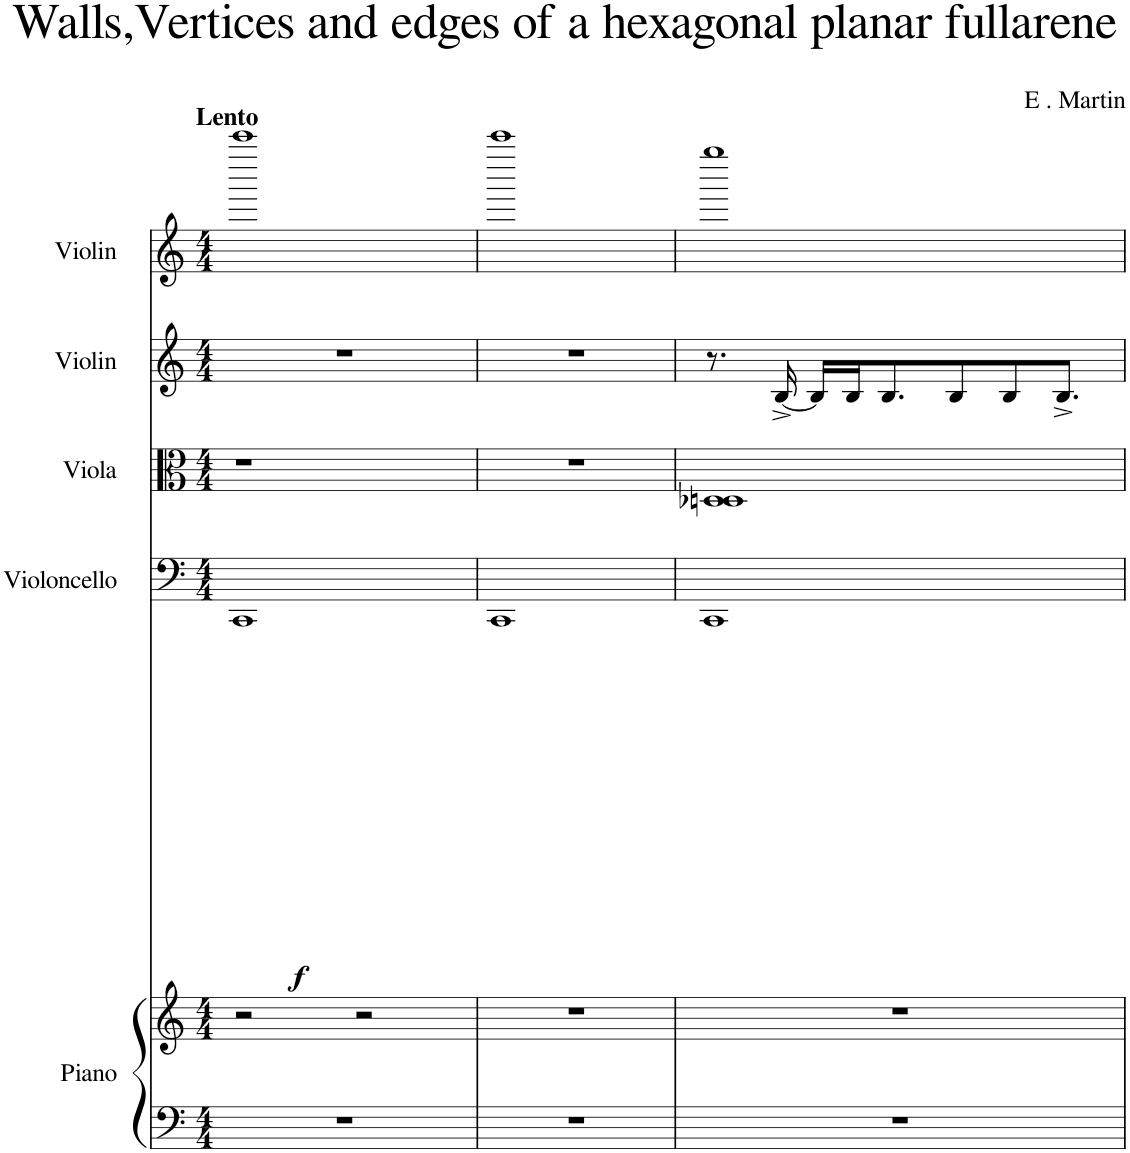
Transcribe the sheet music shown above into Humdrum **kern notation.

**kern	**kern	**kern	**dynam	**kern	**kern	**kern
*part5	*part5	*part4	*part4	*part3	*part2	*part1
*staff6	*staff5	*staff4	*staff4	*staff3	*staff2	*staff1
*I"Piano	*	*I"Violoncello	*	*I"Viola	*I"Violin	*I"Violin
*I'Pno.	*	*I'Vlc.	*	*I'Vla.	*I'Vln.	*I'Vln.
*clefF4	*clefG2	*clefF4	*	*clefC3	*clefG2	*clefG2
*k[]	*k[]	*k[]	*	*k[]	*k[]	*k[]
*M4/4	*M4/4	*M4/4	*	*M4/4	*M4/4	*M4/4
=1	=1	=1	=1	=1	=1	=1
!	!	!	!	!	!	!LO:TX:a:B:t=Lento
!	!	!	!LO:DY:b	!	!	!
1r	2r	1CC	f	1r	1r	1ccccc
.	2r	.	.	.	.	.
=2	=2	=2	=2	=2	=2	=2
1r	1r	1CC	.	1r	1r	1ccccc
=3	=3	=3	=3	=3	=3	=3
1r	1r	1CC	.	1D-X 1Dn	8.r	1gggg
.	.	.	.	.	[16B^/	.
.	.	.	.	.	16B/LL]	.
.	.	.	.	.	16B/J	.
.	.	.	.	.	8.B/	.
.	.	.	.	.	8B/	.
.	.	.	.	.	8B/	.
.	.	.	.	.	8.B^/J	.
=	=	=	=	=	=	=
*-	*-	*-	*-	*-	*-	*-
